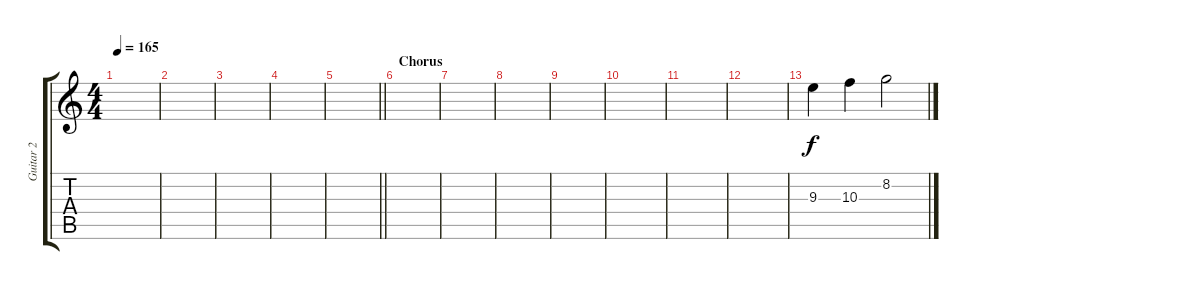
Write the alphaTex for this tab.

\track ("Guitar 2" "Guitar 2") {instrument acousticguitarsteel}
\staff {score tabs}
\tuning (E4 B3 G3 D3 A2 E2) {hide}
\ts (4 4)
\tempo 165
\clef g2
\ks c
|
|
|
|
\barLineRight lightlight
|
\section ("" "Chorus")
|
|
|
|
|
|
|
9.3.4 10.3.4 8.2.2
